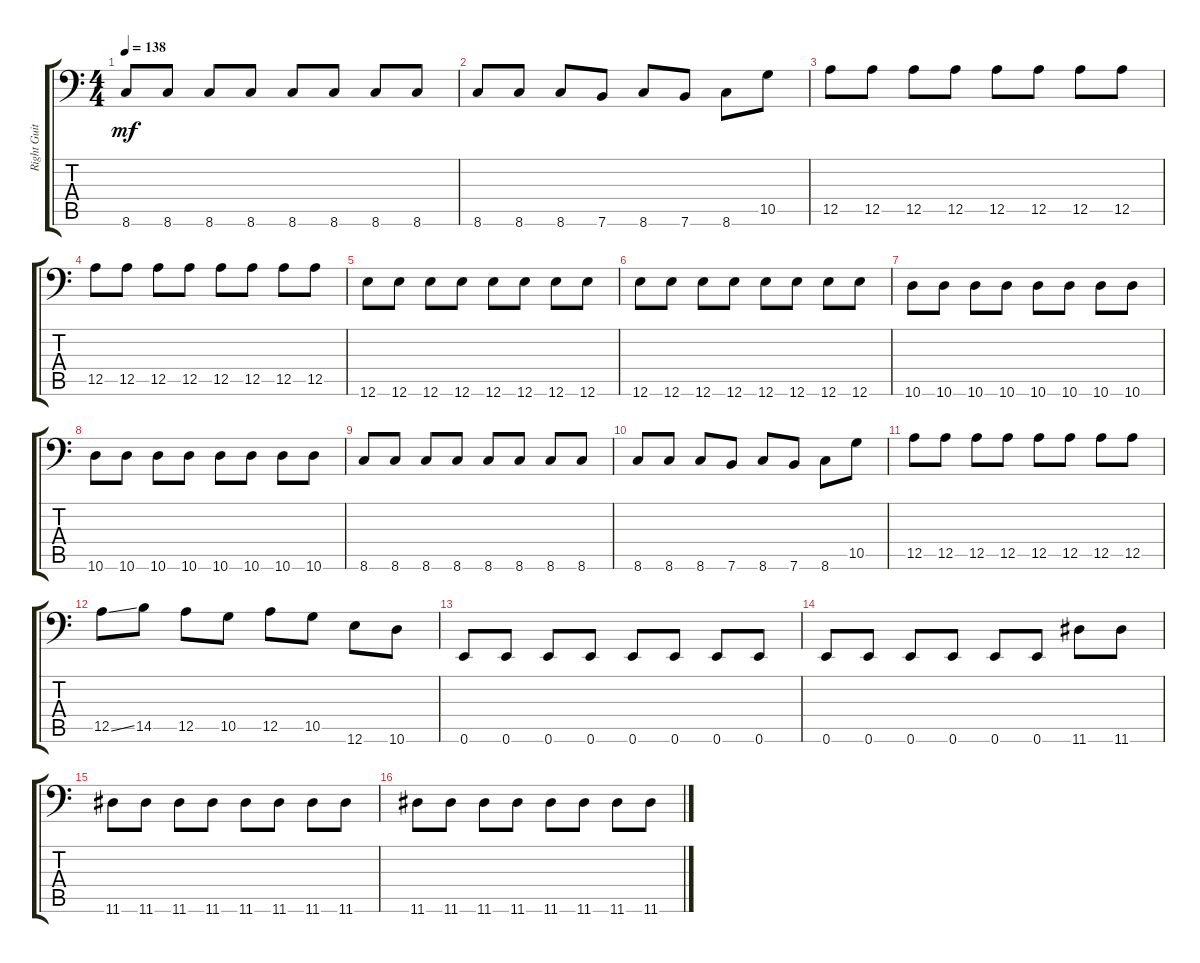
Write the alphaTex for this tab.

\track ("Right Guitar" "Right Guit") {instrument distortionguitar}
\staff {score tabs}
\tuning (E3 B2 G2 D2 A1 E1) {hide}
\ts (4 4)
\tempo 138
\clef f4
\ks c
8.6.8{dy mf} 8.6.8 8.6.8 8.6.8 8.6.8 8.6.8 8.6.8 8.6.8 |
8.6.8 8.6.8 8.6.8 7.6.8 8.6.8 7.6.8 8.6.8 10.5.8 |
12.5.8 12.5.8 12.5.8 12.5.8 12.5.8 12.5.8 12.5.8 12.5.8 |
12.5.8 12.5.8 12.5.8 12.5.8 12.5.8 12.5.8 12.5.8 12.5.8 |
12.6.8 12.6.8 12.6.8 12.6.8 12.6.8 12.6.8 12.6.8 12.6.8 |
12.6.8 12.6.8 12.6.8 12.6.8 12.6.8 12.6.8 12.6.8 12.6.8 |
10.6.8 10.6.8 10.6.8 10.6.8 10.6.8 10.6.8 10.6.8 10.6.8 |
10.6.8 10.6.8 10.6.8 10.6.8 10.6.8 10.6.8 10.6.8 10.6.8 |
8.6.8 8.6.8 8.6.8 8.6.8 8.6.8 8.6.8 8.6.8 8.6.8 |
8.6.8 8.6.8 8.6.8 7.6.8 8.6.8 7.6.8 8.6.8 10.5.8 |
12.5.8 12.5.8 12.5.8 12.5.8 12.5.8 12.5.8 12.5.8 12.5.8 |
12.5{ss}.8 14.5.8 12.5.8 10.5.8 12.5.8 10.5.8 12.6.8 10.6.8 |
0.6.8 0.6.8 0.6.8 0.6.8 0.6.8 0.6.8 0.6.8 0.6.8 |
0.6.8 0.6.8 0.6.8 0.6.8 0.6.8 0.6.8 11.6.8 11.6.8 |
11.6.8 11.6.8 11.6.8 11.6.8 11.6.8 11.6.8 11.6.8 11.6.8 |
11.6.8 11.6.8 11.6.8 11.6.8 11.6.8 11.6.8 11.6.8 11.6.8
